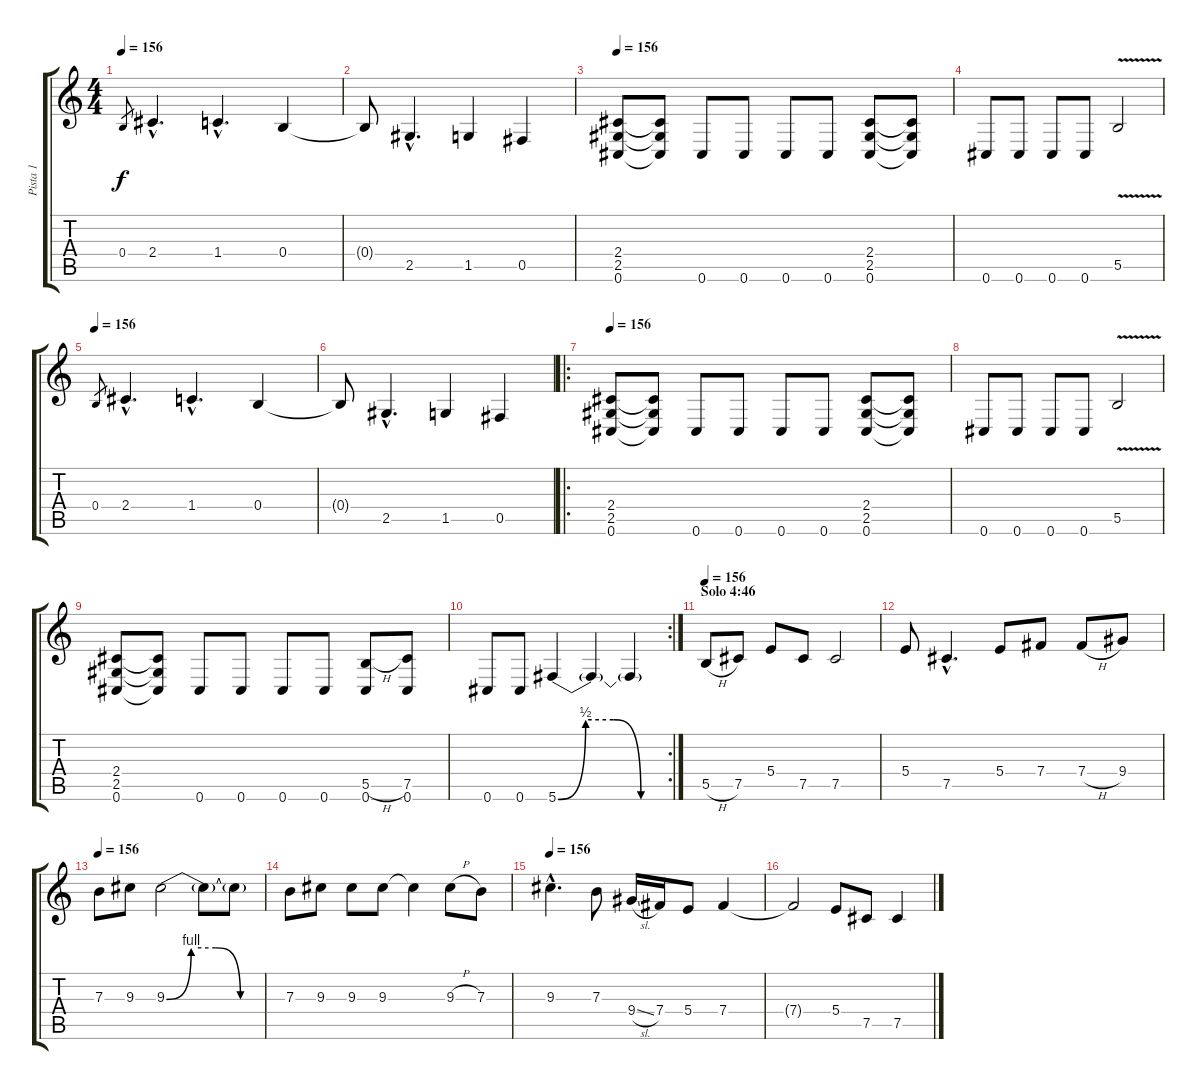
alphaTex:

\track ("Pista 1" "Pista 1") {instrument overdrivenguitar}
\staff {score tabs}
\tuning (Db4 Ab3 E3 B2 Gb2 Db2) {hide}
\ts (4 4)
\tempo 156
\clef g2
\ks c
0.4.8{gr dy f} 2.4{hac}.4{d} 1.4{hac}.4{d} 0.4.4 |
0.4{t}.8 2.5{hac}.4{d} 1.5.4 0.5.4 |
\tempo 156
(2.4 2.5 0.6).8 (2.4{t} 2.5{t} 0.6{t}).8 0.6.8 0.6.8 0.6.8 0.6.8 (2.4 2.5 0.6).8 (2.4{t} 2.5{t} 0.6{t}).8 |
0.6.8 0.6.8 0.6.8 0.6.8 5.5{v}.2 |
\tempo 156
0.4.8{gr} 2.4{hac}.4{d} 1.4{hac}.4{d} 0.4.4 |
0.4{t}.8 2.5{hac}.4{d} 1.5.4 0.5.4 |
\ro
\tempo 156
(2.4 2.5 0.6).8 (2.4{t} 2.5{t} 0.6{t}).8 0.6.8 0.6.8 0.6.8 0.6.8 (2.4 2.5 0.6).8 (2.4{t} 2.5{t} 0.6{t}).8 |
0.6.8 0.6.8 0.6.8 0.6.8 5.5{v}.2 |
(2.4 2.5 0.6).8 (2.4{t} 2.5{t} 0.6{t}).8 0.6.8 0.6.8 0.6.8 0.6.8 (5.5{h} 0.6).8 (7.5 0.6).8 |
\rc 2
0.6.8 0.6.8 5.6{be (custom 0 0 15 2 30 2 45 0 60 0)}.4 5.6{t}.4 5.6{t}.4 |
\section ("" "Solo 4:46")
\tempo 156
5.5{h}.8{volume 11} 7.5.8 5.4.8 7.5.8 7.5.2 |
5.4.8 7.5{hac}.4{d} 5.4.8 7.4.8 7.4{h}.8 9.4.8 |
\tempo 156
7.3.8 9.3.8 9.3{be (custom 0 0 15 4 30 4 45 0 60 0)}.2 9.3{t}.8 9.3{t}.8 |
7.3.8 9.3.8 9.3.8 9.3.8 9.3{t}.4 9.3{h}.8 7.3.8 |
\tempo 156
9.3{hac}.4{d} 7.3.8 9.4{sl}.16 7.4.16 5.4.8 7.4.4 |
7.4{t}.2 5.4.8 7.5.8 7.5.4
